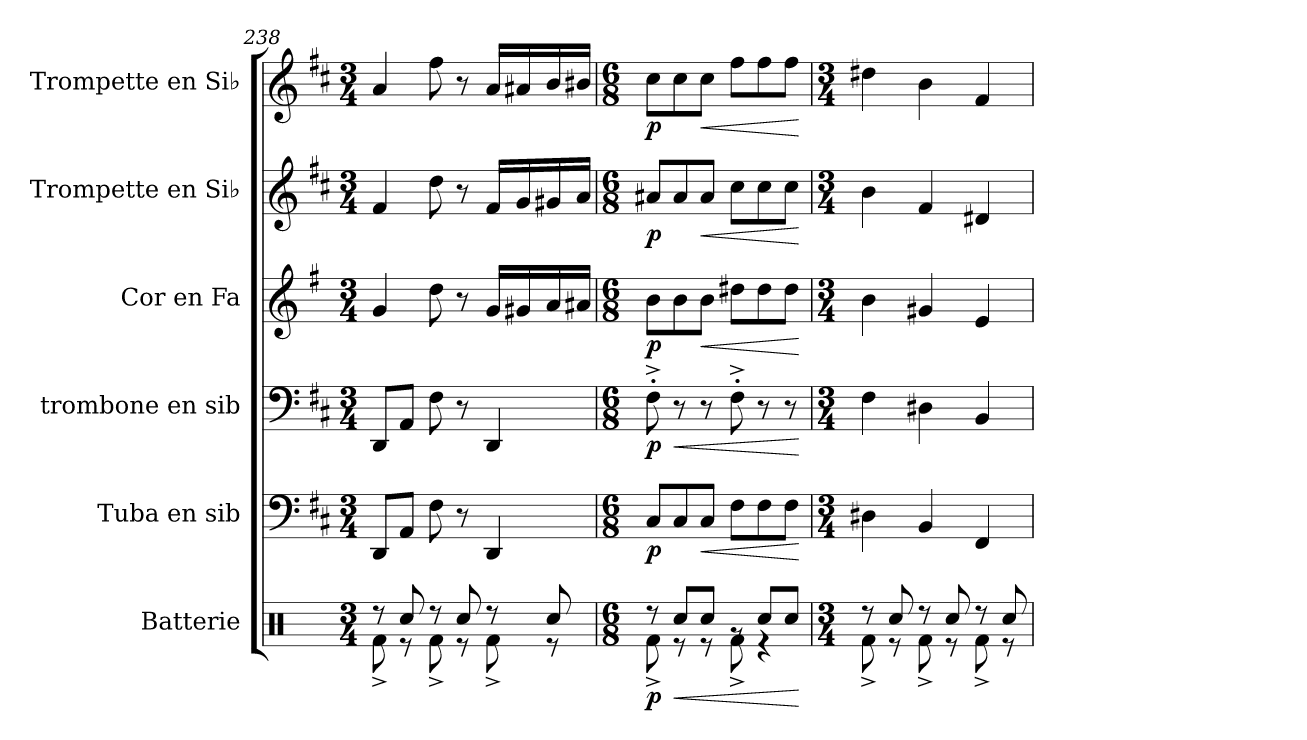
**kern	**dynam	**kern	**dynam	**kern	**dynam	**kern	**dynam	**kern	**dynam	**kern	**dynam
*part6	*part6	*part5	*part5	*part4	*part4	*part3	*part3	*part2	*part2	*part1	*part1
*staff6	*staff6	*staff5	*staff5	*staff4	*staff4	*staff3	*staff3	*staff2	*staff2	*staff1	*staff1
*I"Batterie	*	*I"Tuba en sib	*	*I"trombone en sib	*	*I"Cor en Fa	*	*I"Trompette en Si♭	*	*I"Trompette en Si♭	*
*I'Batt.	*	*I'Tub. sib	*	*I'Trb. sib	*	*I'Cor Fa	*	*I'Tromp. Si♭	*	*I'Tromp. Si♭	*
!!LO:LB:g=z
*clefX	*	*clefF4	*	*clefF4	*	*clefG2	*	*clefG2	*	*clefG2	*
*	*	*ITrd1c2	*	*ITrd1c2	*	*ITrd4c7	*	*ITrd1c2	*	*ITrd1c2	*
*k[]	*	*k[]	*	*k[]	*	*k[]	*	*k[]	*	*k[]	*
*M3/4	*	*M3/4	*	*M3/4	*	*M3/4	*	*M3/4	*	*M3/4	*
=238	=238	=238	=238	=238	=238	=238	=238	=238	=238	=238	=238
*^	*	*	*	*	*	*	*	*	*	*	*
8r	8Rf^\	.	8CC/L	.	8CC/L	.	4c/	.	4e/	.	4g/	.
8Rcc/	8r	.	8GG/J	.	8GG/J	.	.	.	.	.	.	.
8r	8Rf^\	.	8E\	.	8E\	.	8g\	.	8cc\	.	8ee\	.
8Rcc/	8r	.	8r	.	8r	.	8r	.	8r	.	8r	.
8r	8Rf^\	.	4CC/	.	4CC/	.	16c/LL	.	16e/LL	.	16g/LL	.
.	.	.	.	.	.	.	16c#X/	.	16f/	.	16g#X/	.
8Rcc/	8r	.	.	.	.	.	16d/	.	16f#X/	.	16a/	.
.	.	.	.	.	.	.	16d#X/JJ	.	16g/JJ	.	16a#X/JJ	.
=239	=239	=239	=239	=239	=239	=239	=239	=239	=239	=239	=239	=239
*M6/8	*	*	*M6/8	*	*M6/8	*	*M6/8	*	*M6/8	*	*M6/8	*
*	*	*	*	*	*	*	*	*	*	*	*MM165	*
!	!	!LO:DY:b	!	!LO:DY:b	!	!LO:DY:b	!	!LO:DY:b	!	!LO:DY:b	!	!LO:DY:b
8r	8Rf^\	p	8BB/L	p	8E'^\	p	8e\L	p	8g#X/L	p	8b\L	p
!	!	!LO:HP:b	!	!	!	!LO:HP:b	!	!	!	!	!	!
8Rcc/L	8r	<	8BB/	.	8r	<	8e\	.	8g#/	.	8b\	.
!	!	!	!	!LO:HP:b	!	!	!	!LO:HP:b	!	!LO:HP:b	!	!LO:HP:b
8Rcc/J	8r	.	8BB/J	<	8r	.	8e\J	<	8g#/J	<	8b\J	<
8rg	8Rf^\	.	8E\L	.	8E'^\	.	8g#X\L	.	8b\L	.	8ee\L	.
8Rcc/L	4r	.	8E\	.	8r	.	8g#\	.	8b\	.	8ee\	.
8Rcc/J	.	.	8E\J	.	8r	.	8g#\J	.	8b\J	.	8ee\J	.
*v	*v	*	*	*	*	*	*	*	*	*	*	*
.	[	.	[	.	[	.	[	.	[	.	[
=240	=240	=240	=240	=240	=240	=240	=240	=240	=240	=240	=240
*M3/4	*	*M3/4	*	*M3/4	*	*M3/4	*	*M3/4	*	*M3/4	*
*^	*	*	*	*	*	*	*	*	*	*	*
8r	8Rf^\	.	4C#X\	.	4E\	.	4e\	.	4a\	.	4cc#X\	.
8Rcc/	8r	.	.	.	.	.	.	.	.	.	.	.
8r	8Rf^\	.	4AA/	.	4C#X\	.	4c#X/	.	4e/	.	4a\	.
8Rcc/	8r	.	.	.	.	.	.	.	.	.	.	.
8r	8Rf^\	.	4EE/	.	4AA/	.	4A/	.	4c#X/	.	4e/	.
8Rcc/	8r	.	.	.	.	.	.	.	.	.	.	.
*v	*v	*	*	*	*	*	*	*	*	*	*	*
=	=	=	=	=	=	=	=	=	=	=	=
*-	*-	*-	*-	*-	*-	*-	*-	*-	*-	*-	*-
